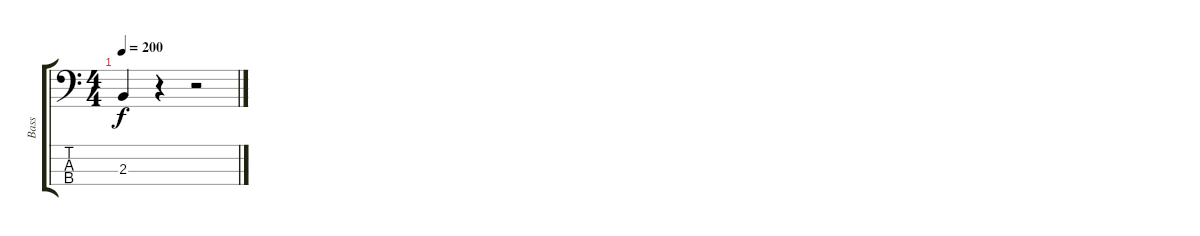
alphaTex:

\track ("Bass" "Bass") {instrument electricbassfinger}
\staff {score tabs}
\tuning (G2 D2 A1 E1) {hide}
\ts (4 4)
\tempo 200
\clef f4
\ks c
2.3.4{dy f} r.4 r.2
